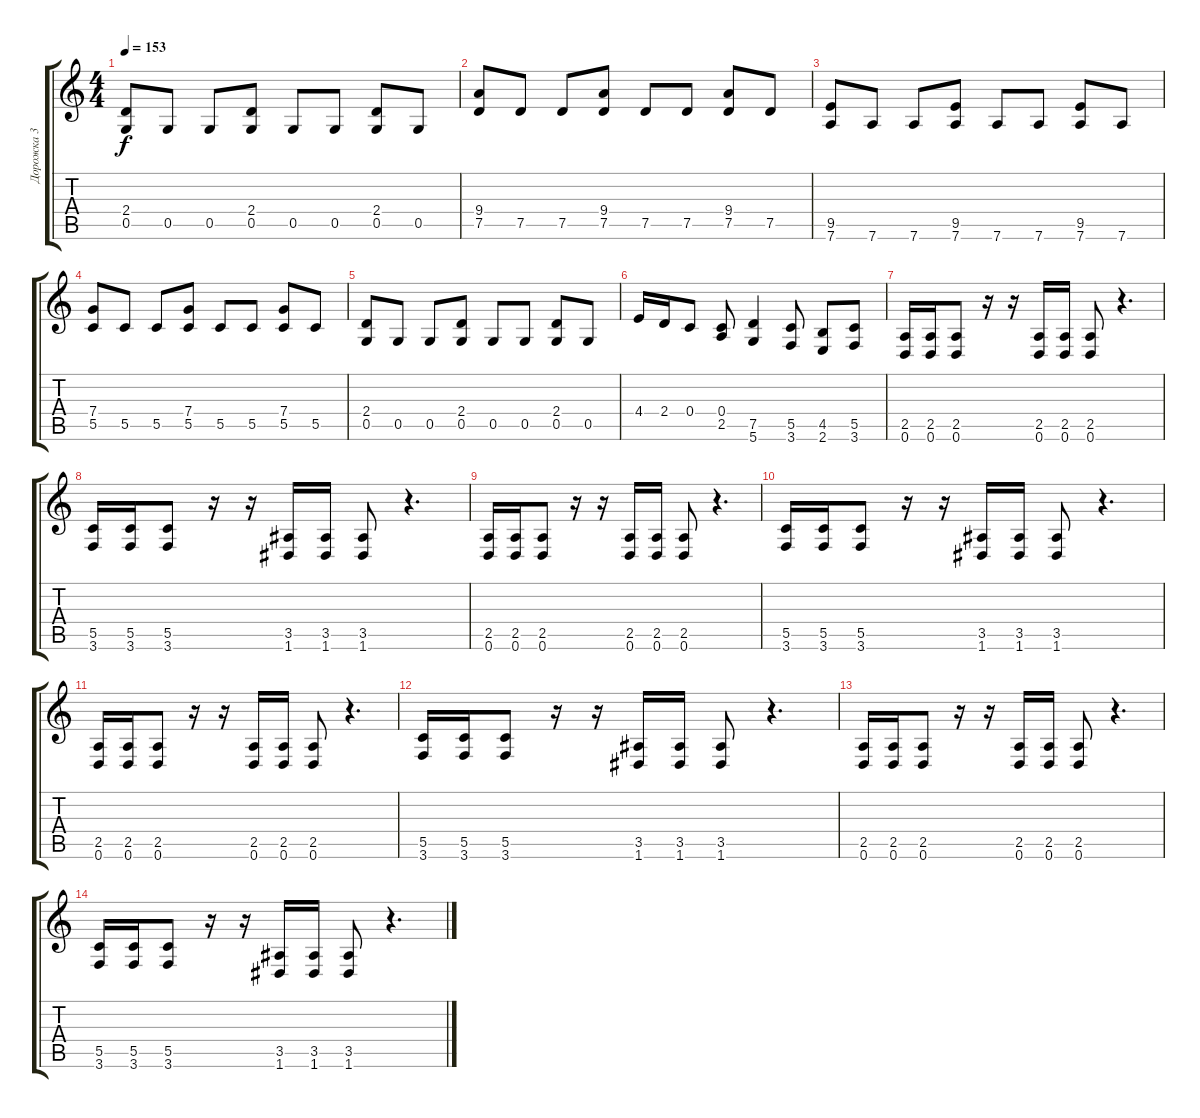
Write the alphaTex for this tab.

\track ("Дорожка 3" "Дорожка 3") {instrument distortionguitar}
\staff {score tabs}
\tuning (D4 A3 F3 C3 G2 D2) {hide}
\ts (4 4)
\tempo 153
\clef g2
\ks c
(2.4 0.5).8{dy f} 0.5.8 0.5.8 (2.4 0.5).8 0.5.8 0.5.8 (2.4 0.5).8 0.5.8 |
(9.4 7.5).8 7.5.8 7.5.8 (9.4 7.5).8 7.5.8 7.5.8 (9.4 7.5).8 7.5.8 |
(9.5 7.6).8 7.6.8 7.6.8 (9.5 7.6).8 7.6.8 7.6.8 (9.5 7.6).8 7.6.8 |
(7.4 5.5).8 5.5.8 5.5.8 (7.4 5.5).8 5.5.8 5.5.8 (7.4 5.5).8 5.5.8 |
(2.4 0.5).8 0.5.8 0.5.8 (2.4 0.5).8 0.5.8 0.5.8 (2.4 0.5).8 0.5.8 |
4.4.16 2.4.16 0.4.8 (0.4 2.5).8 (7.5 5.6).4 (5.5 3.6).8 (4.5 2.6).8 (5.5 3.6).8 |
(2.5 0.6).16 (2.5 0.6).16 (2.5 0.6).8 r.16 r.16 (2.5 0.6).16 (2.5 0.6).16 (2.5 0.6).8 r.4{d} |
(5.5 3.6).16 (5.5 3.6).16 (5.5 3.6).8 r.16 r.16 (3.5 1.6).16 (3.5 1.6).16 (3.5 1.6).8 r.4{d} |
(2.5 0.6).16 (2.5 0.6).16 (2.5 0.6).8 r.16 r.16 (2.5 0.6).16 (2.5 0.6).16 (2.5 0.6).8 r.4{d} |
(5.5 3.6).16 (5.5 3.6).16 (5.5 3.6).8 r.16 r.16 (3.5 1.6).16 (3.5 1.6).16 (3.5 1.6).8 r.4{d} |
(2.5 0.6).16 (2.5 0.6).16 (2.5 0.6).8 r.16 r.16 (2.5 0.6).16 (2.5 0.6).16 (2.5 0.6).8 r.4{d} |
(5.5 3.6).16 (5.5 3.6).16 (5.5 3.6).8 r.16 r.16 (3.5 1.6).16 (3.5 1.6).16 (3.5 1.6).8 r.4{d} |
(2.5 0.6).16 (2.5 0.6).16 (2.5 0.6).8 r.16 r.16 (2.5 0.6).16 (2.5 0.6).16 (2.5 0.6).8 r.4{d} |
(5.5 3.6).16 (5.5 3.6).16 (5.5 3.6).8 r.16 r.16 (3.5 1.6).16 (3.5 1.6).16 (3.5 1.6).8 r.4{d}
